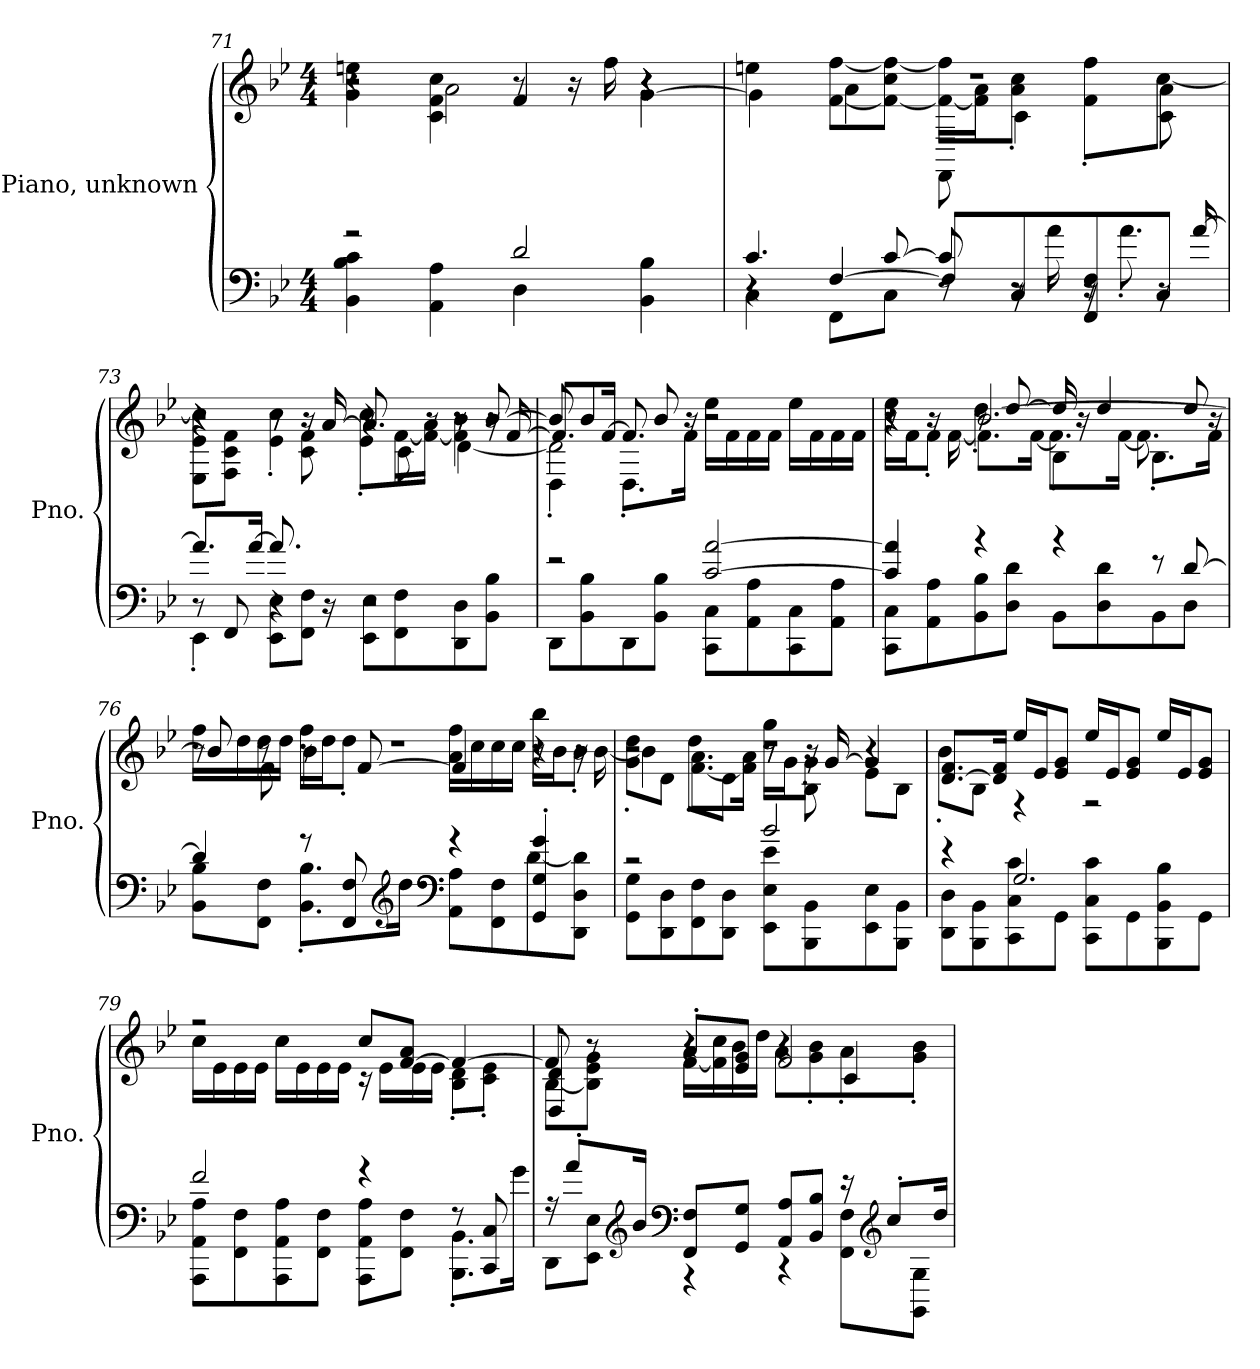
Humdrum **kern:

**kern	**kern
*part1	*part1
*staff2	*staff1
*I"Piano, unknown	*
*I'Pno.	*
*clefF4	*clefG2
*k[b-e-]	*k[b-e-]
*M4/4	*M4/4
=71	=71
*^	*^
*	*	*	*^
2r	4BB-\ 4B-\ 4c\	2r	4g\ 4een\	4r
.	4AA\ 4A\	.	4c\ 4f\ 4cc\	2a\
2d/	4D\	4f/	8r	.
.	.	.	16r	.
.	.	.	16ff\	.
.	4BB-\ 4B-\	4r	4r	[4g\
=72	=72	=72	=72	=72
*	*^	*	*	*
4.c/	4C\	4r	1r	4een\	4g\]
.	8FF\L	[4F/	.	[8f\ [8ff\L	4a\
[8c/	8C\J	.	.	8f\_ 8cc\ 8ff\_J	.
8c/]	8r	8F/L]	.	16f\_ 16ff\]LL	8FF\
.	.	.	.	16f\] 16a\J	.
8r	16r	8C/	.	8a\' 8cc\'J	4c\
.	16a\	.	.	.	.
8r	16r	8FF/ 8F/	.	8f\' 8ff\'L	.
.	8.a'\	.	.	.	.
16r	.	8C/J	.	[8cc\J	8c\' 8a\'
[16a/	.	.	.	.	.
!!LO:LB:g=z
=73	=73	=73	=73	=73	=73
*	*	*	*	*	*^
8.a/L]	4EE-'\	8r	4r	8E-\ 8e-\ 8cc\]L	2r	4r
.	.	8FF/	.	8F\ 8c\ 8f\J	.	.
[16a/Jk	.	.	.	.	.	.
8.a/]	8EE-\ 8E-\L	4r	8r	4e-\' 4cc\'	.	8r
.	8FF\ 8F\J	.	16r	.	.	8c\ 8f\
16r	.	.	[16a/	.	.	.
2r	8EE-\ 8E-\L	2r	8.a/]	8e-\' 8cc\'L	4r	8r
.	8FF\ 8F\	.	.	[16f\L	.	8c\
.	.	.	16r	16f\_ 16a\JJ	.	.
.	8DD\ 8D\	.	8r	4f\] 4b-\	8r	[4d\
.	8BB-\ 8B-\J	.	[8b-/	.	16r	.
.	.	.	.	.	[16f/	.
*	*v	*v	*	*	*	*
=74	=74	=74	=74	=74	=74
2r	8DD\L	8b-/]	4D'\	8.f/L]	2d\]
.	8BB-\ 8B-\	4b-/	.	.	.
.	.	.	.	[16f/Jk	.
.	8DD\	.	8.D'\L	8.f/]	.
.	8BB-\ 8B-\J	8b-/	.	.	.
.	.	.	16f\Jk	16r	.
[2c/ [2a/	8CC\ 8C\L	2r	16ee-\LL	2r	2r
.	.	.	16f\	.	.
.	8AA\ 8A\	.	16f\	.	.
.	.	.	16f\JJ	.	.
.	8CC\ 8C\	.	16ee-\LL	.	.
.	.	.	16f\	.	.
.	8AA\ 8A\J	.	16f\	.	.
.	.	.	16f\JJ	.	.
!!LO:PB:g=z	!!	!!	!!
=75	=75	=75	=75	=75	=75
4c/] 4a/]	8CC\ 8C\L	4r	16ee-\LL	4r	8r
.	.	.	16f\J	.	.
.	8AA\ 8A\	.	8f'\J	.	16r
.	.	.	.	.	[16f\
4r	8BB-\ 8B-\	8r	4dd'\	[2.b-/	8.f\L]
.	8D\ 8d\J	[8dd/	.	.	.
.	.	.	.	.	[16f\Jk
4r	8BB-\L	16dd/]	4B-'\	.	8.f\L]
.	.	16r	.	.	.
.	8D\ 8d\	4dd/	.	.	.
.	.	.	.	.	[16f\Jk
8r	8BB-\	.	8.B-'\L	.	8.f\]
[8d/	8D\J	8dd/	.	.	.
.	.	.	16f\Jk	.	16r
=76	=76	=76	=76	=76	=76
4d/]	8BB-\ 8B-\L	1r	16ff\LL	8b-/]	8r
.	.	.	16dd\	.	.
.	8FF\ 8F\J	.	16dd\	8r	8f\
.	.	.	16dd\JJ	.	.
8r	8.BB-\' 8.B-\'L	.	16ff\LL	8r	4b-\
.	.	.	16dd\J	.	.
8FF/ 8F/	.	.	8dd'\J	[8f/	.
*clefG2	*	*	*	*	*
.	16dd\Jk	.	.	.	.
*clefF4	*	*	*	*	*
4r	8AA\ 8A\L	.	16ff\LL	4f/]	4a\
.	.	.	16cc\	.	.
.	8FF\ 8F\	.	16cc\	.	.
.	.	.	16cc\JJ	.	.
4GG/' 4G/' 4g/'	[8d\	.	16bb-\LL	4r	8r
.	.	.	16b-\J	.	.
.	8DD\ 8D\ 8d\]J	.	8b-'\J	.	16r
.	.	.	.	.	[16b-\
!!LO:LB:g=z	!!	!!	!!
=77	=77	=77	=77	=77	=77
2r	8GG\ 8G\L	1r	8g\' 8dd\'L	2r	4b-\]
.	8DD\ 8D\	.	8d\J	.	.
.	8FF\ 8F\	.	[8.f\ 8.a\L	.	8dd'\L
.	8DD\ 8D\J	.	.	.	8d\J
.	.	.	16f\] 16a\Jk	.	.
2b-/	8EE-\ 8E-\ 8e-\L	.	16gg\LL	8r	8r
.	.	.	16g\J	.	.
.	8BBB-\ 8BB-\	.	8g'\J	16r	8B-\
.	.	.	.	[16g/	.
.	8EE-\ 8E-\	.	8e-\L	4g/]	4r
.	8BBB-\ 8BB-\J	.	8B-\J	.	.
*	*	*	*v	*v	*v
=78	=78	=78	=78
4r	8DD\ 8D\L	[8.d/ 8.f/L	8b-'\L
.	8BBB-\ 8BB-\	.	8B-\J
.	.	16d/] 16f/Jk	.
2.G/	8CC\ 8C\ 8c\	16ee-/LL	4r
.	.	16e-/J	.
.	8GG\J	8e-/ 8g/J	.
.	8CC\ 8C\ 8c\L	16ee-/LL	2r
.	.	16e-/J	.
.	8GG\	8e-/ 8g/J	.
.	8BBB-\ 8BB-\ 8B-\	16ee-/LL	.
.	.	16e-/J	.
.	8GG\J	8e-/ 8g/J	.
!!LO:LB:g=z	!!
=79	=79	=79	=79
2f/	8AAA\ 8AA\ 8A\L	2r	16cc\LL
.	.	.	16e-\
.	8FF\ 8F\	.	16e-\
.	.	.	16e-\JJ
.	8AAA\ 8AA\ 8A\	.	16cc\LL
.	.	.	16e-\
.	8FF\ 8F\J	.	16e-\
.	.	.	16e-\JJ
4r	8AAA\ 8AA\ 8A\L	8cc/L	16r
.	.	.	16e-\LL
.	8FF\ 8F\J	[8f/ 8a/J	16e-\
.	.	.	16e-\JJ
8r	8.BBB-\' 8.BB-\'L	4f/_	8B-\' 8d\'L
8CC/ 8C/	.	.	8c\' 8e-\'J
.	16g\Jk	.	.
=80	=80	=80	=80
*	*	*	*^
16r	8DD\L	8f/]	[8B-\L	4D/' 4d/'
8a'/L	.	.	.	.
.	8EE-\ 8E-\J	8r	8B-\] 8e-\ 8g\J	.
*clefG2	*	*	*	*
16b-/Jk	.	.	.	.
*clefF4	*	*	*	*
8FF/ 8F/L	4r	8a'/L	[16f\LL	4r
.	.	.	16f\] 16cc\	.
8GG/ 8G/J	.	8e-/ 8g/J	16b-\	.
.	.	.	16dd\JJ	.
8AA/ 8A/L	4r	2f/	8a\L	4r
8BB-/ 8B-/J	.	.	8g\' 8b-\'	.
16r	8FF\ 8F\L	.	8a'\	4c/
*clefG2	*	*	*	*
8cc'/L	.	.	.	.
.	8GG\ 8G\J	.	8g\' 8b-\'J	.
16dd/Jk	.	.	.	.
*v	*v	*	*	*
*	*v	*v	*v
=	=
*-	*-
